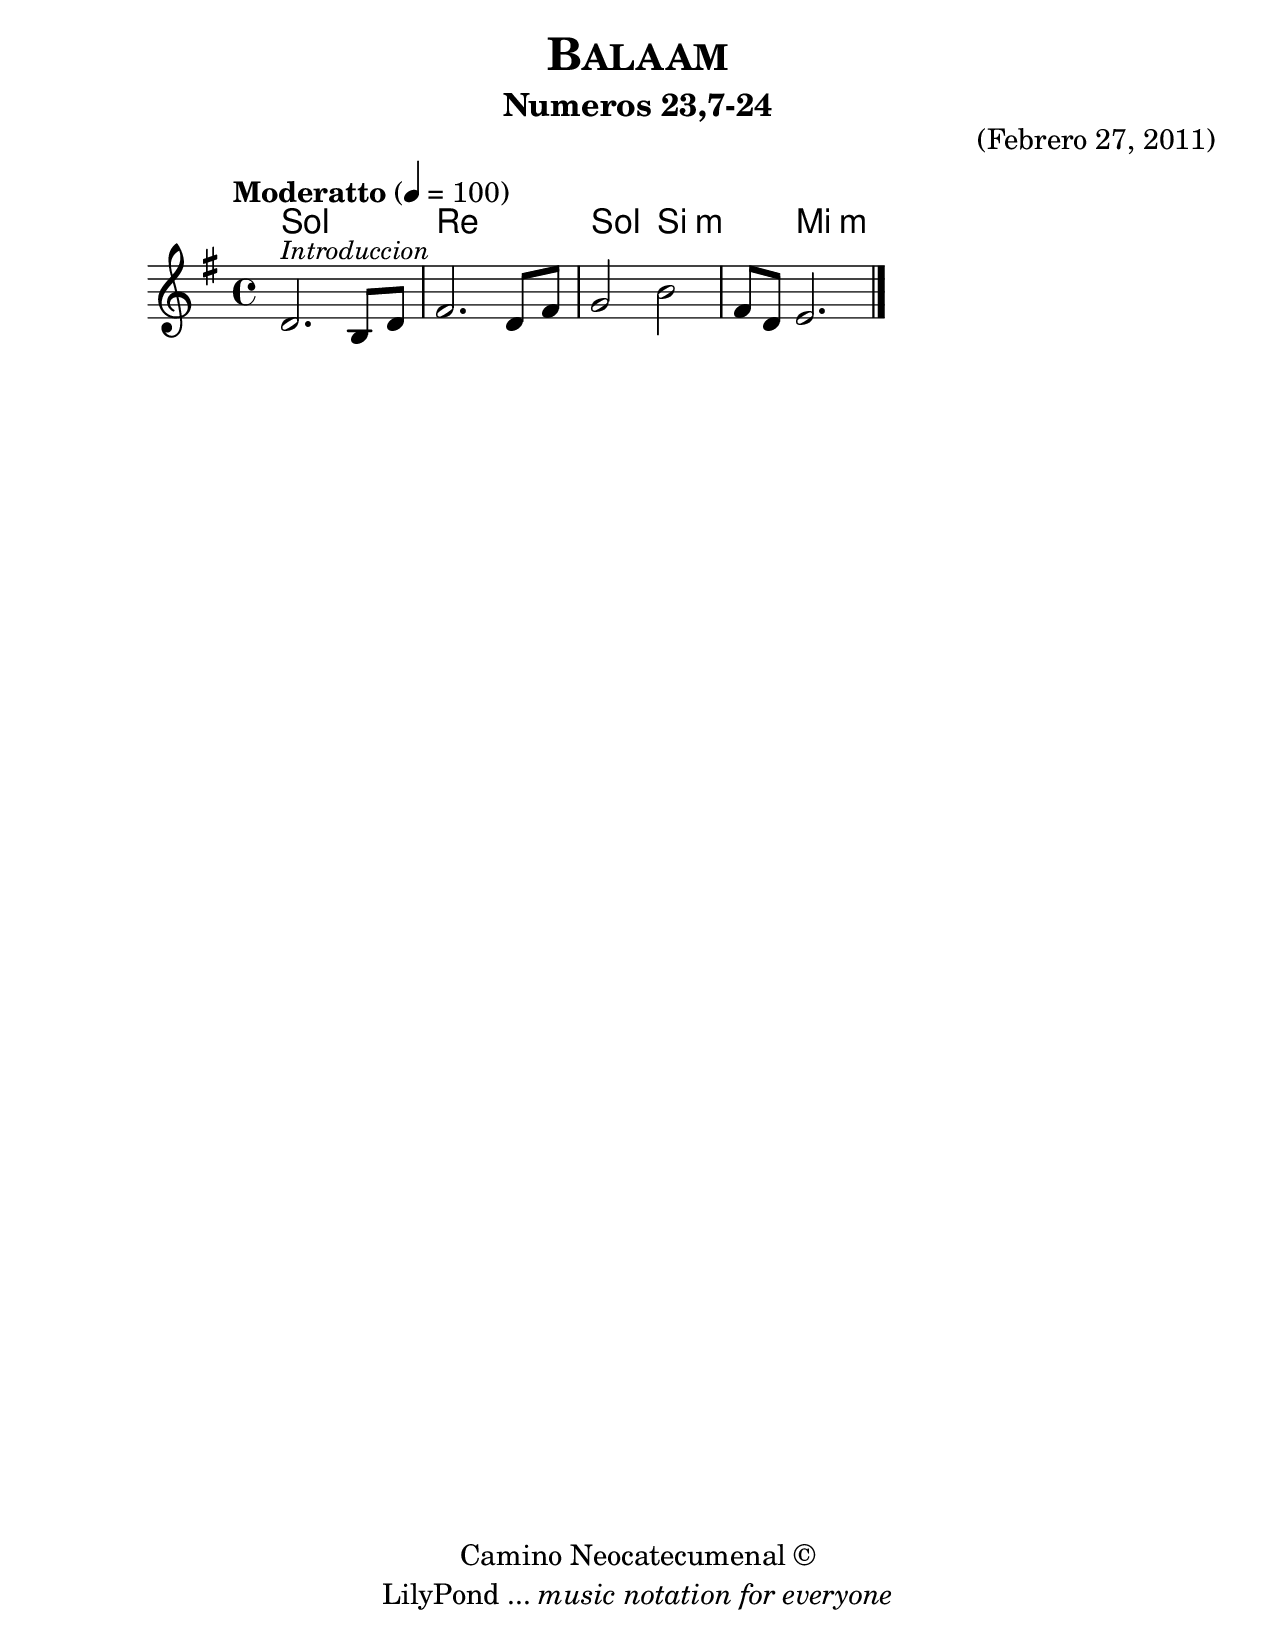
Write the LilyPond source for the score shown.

% Created on Wed Mar 02 15:19:18 CST 2011
% by search.sam@
\version "2.19.49"

#(set-global-staff-size 25)

\header {
	title = \markup { \smallCaps "Balaam" }
	subtitle = "Numeros 23,7-24" 
	opus = "(Febrero 27, 2011)"
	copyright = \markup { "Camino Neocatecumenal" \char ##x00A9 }
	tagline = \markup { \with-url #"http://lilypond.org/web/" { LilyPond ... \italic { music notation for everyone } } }
}

balaam = \new Staff {
	\time 4/4
	\tempo "Moderatto" 4 = 100 
	\set Staff.midiInstrument = "clarinet"
	\key e \minor
	\clef treble
	\relative c' { 	
 % Type notes here 
	d2.^\markup { \small \italic "Introduccion" } b8 d8 |%1
 	fis2. d8 fis8 |%2
 	g2 b2 |%3
 	fis8 d8 e2. |%4
	\bar "|."
	}
}

Abalaam = \new ChordNames {
      \set chordChanges = ##t
      \italianChords
      \chordmode { 
      	      g1 
      	      d1 
      	      g2
      	      b2.:m
      	      e2.:m
      }
}

\score {
	<<
		\Abalaam
		\balaam
	>>
	
	\midi {
	}

	\layout {
 	}
}

\paper {
	#(set-paper-size "letter")
}




%{
convert-ly (GNU LilyPond) 2.19.49  convert-ly: Procesando «»...
Aplicando la conversión: 2.13.0, 2.13.1, 2.13.4, 2.13.10, 2.13.16,
2.13.18, 2.13.20, 2.13.27, 2.13.29, 2.13.31, 2.13.36, 2.13.39,
2.13.40, 2.13.42, 2.13.44, 2.13.46, 2.13.48, 2.13.51, 2.14.0, 2.15.7,
2.15.9, 2.15.10, 2.15.16, 2.15.17, 2.15.18, 2.15.19, 2.15.20, 2.15.25,
2.15.32, 2.15.39, 2.15.40, 2.15.42, 2.15.43, 2.16.0, 2.17.0, 2.17.4,
2.17.5, 2.17.6, 2.17.11, 2.17.14, 2.17.15, 2.17.18, 2.17.19, 2.17.20,
2.17.25, 2.17.27, 2.17.29, 2.17.97, 2.18.0, 2.19.2, 2.19.7, 2.19.11,
2.19.16, 2.19.22, 2.19.24, 2.19.28, 2.19.29, 2.19.32, 2.19.40,
2.19.46, 2.19.49
%}
